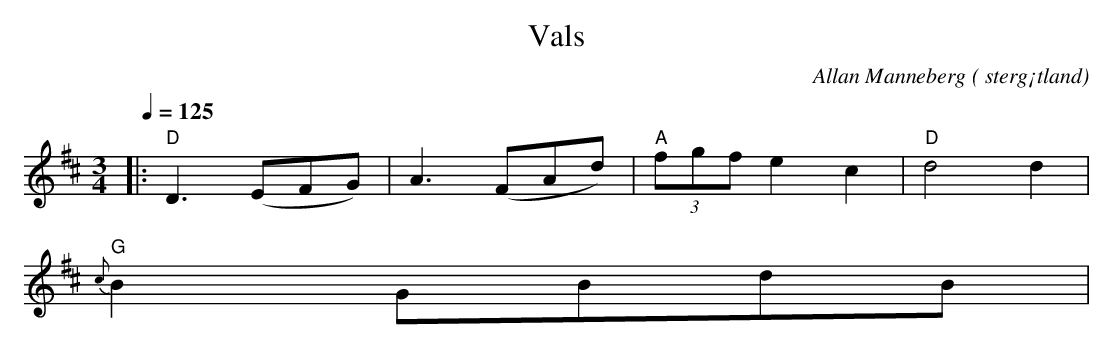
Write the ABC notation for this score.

X:1
T:Vals
O: sterg¡tland
C:Allan Manneberg
Q:1/4=125
M: 3/4
L: 1/8
K: D
|: "D"D3(EFG) | A3(FAd) |"A" (3fgf e2 c2|"D" d4 d2|
"G" {c}B2 GBdB|
:|
|: :|
